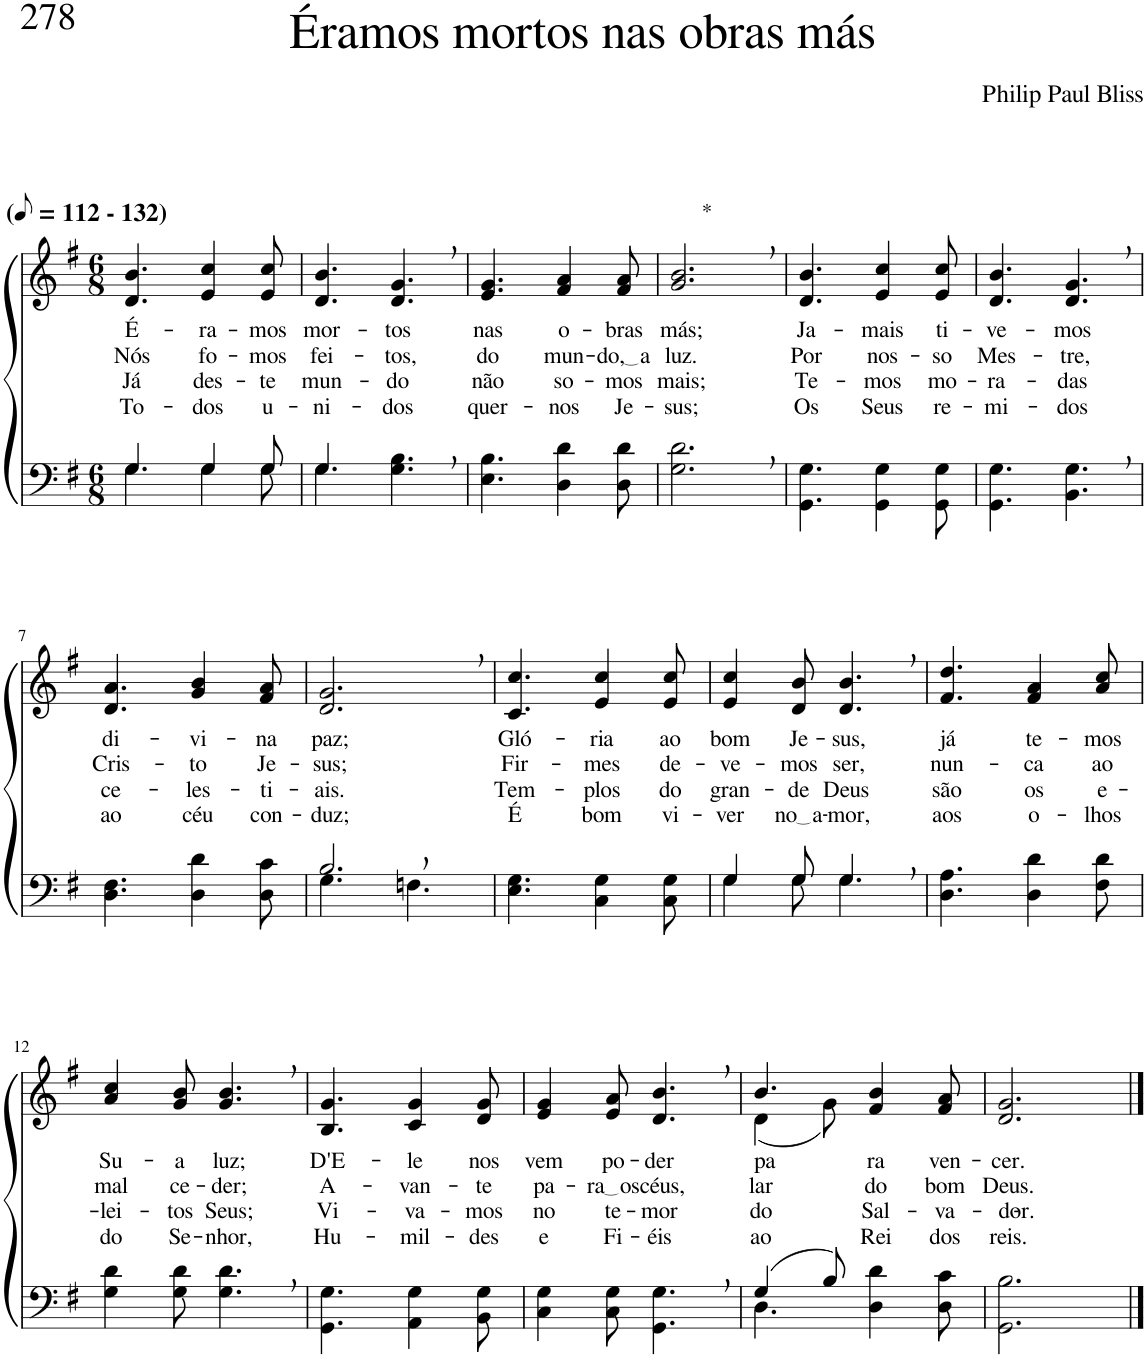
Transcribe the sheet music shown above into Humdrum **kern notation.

**kern	**kern	**text	**text	**text	**text
*part2	*part1	*part1	*part1	*part1	*part1
*staff2	*staff1	*staff1	*staff1	*staff1	*staff1
*I"Parte III e IV	*I"Parte I e II	*	*	*	*
*clefF4	*clefG2	*	*	*	*
*k[f#]	*k[f#]	*	*	*	*
*M6/8	*M6/8	*	*	*	*
*MM56	*MM56	*	*	*	*
=1	=1	=1	=1	=1	=1
*^	*	*	*	*	*
!	!	!LO:TX:a:B:t=(	!	!	!	!
!	!	!LO:TX:a:B:t=- 132)	!	!	!	!
!	!	!	!LO:LY:b	!LO:LY:b	!LO:LY:b	!LO:LY:b
4.G\	4.G/	4.d/ 4.b/	É-	Nós	Já	To-
!	!	!	!LO:LY:b	!LO:LY:b	!LO:LY:b	!LO:LY:b
4G\	4G/	4e/ 4cc/	-ra-	fo-	des-	-dos
!	!	!	!LO:LY:b	!LO:LY:b	!LO:LY:b	!LO:LY:b
8G\	8G/	8e/ 8cc/	-mos	-mos	-te	u-
=2	=2	=2	=2	=2	=2	=2
!	!	!	!LO:LY:b	!LO:LY:b	!LO:LY:b	!LO:LY:b
4.G\	4.G/	4.d/ 4.b/	mor-	fei-	mun-	-ni-
!	!	!	!LO:LY:b	!LO:LY:b	!LO:LY:b	!LO:LY:b
4.G\, 4.B\,	4.ryy	4.d/, 4.g/,	-tos	-tos,	-do	-dos
=3	=3	=3	=3	=3	=3	=3
!	!	!	!LO:LY:b	!LO:LY:b	!LO:LY:b	!LO:LY:b
*v	*v	*	*	*	*	*
4.E\ 4.B\	4.e/ 4.g/	nas	do	não	quer-
!	!	!LO:LY:b	!LO:LY:b	!LO:LY:b	!LO:LY:b
4D\ 4d\	4f#/ 4a/	o-	mun-	so-	-nos
!	!	!LO:LY:b	!LO:LY:b	!LO:LY:b	!LO:LY:b
8D\ 8d\	8f#/ 8a/	-bras	do, a	-mos	Je-
=4	=4	=4	=4	=4	=4
!	!LO:TX:a:t=*	!	!	!	!
!	!	!LO:LY:b	!LO:LY:b	!LO:LY:b	!LO:LY:b
2.G\, 2.d\,	2.g/, 2.b/,	más;	luz.	mais;	-sus;
=5	=5	=5	=5	=5	=5
!	!	!LO:LY:b	!LO:LY:b	!LO:LY:b	!LO:LY:b
4.GG\ 4.G\	4.d/ 4.b/	Ja-	Por	Te-	Os
!	!	!LO:LY:b	!LO:LY:b	!LO:LY:b	!LO:LY:b
4GG\ 4G\	4e/ 4cc/	-mais	nos-	-mos	Seus
!	!	!LO:LY:b	!LO:LY:b	!LO:LY:b	!LO:LY:b
8GG\ 8G\	8e/ 8cc/	ti-	-so	mo-	re-
=6	=6	=6	=6	=6	=6
!	!	!LO:LY:b	!LO:LY:b	!LO:LY:b	!LO:LY:b
4.GG\ 4.G\	4.d/ 4.b/	-ve-	Mes-	-ra-	-mi-
!	!	!LO:LY:b	!LO:LY:b	!LO:LY:b	!LO:LY:b
4.BB\, 4.G\,	4.d/, 4.g/,	-mos	-tre,	-das	-dos
!!LO:LB:g=z
=7	=7	=7	=7	=7	=7
*k[f#]	*k[f#]	*	*	*	*
!	!	!LO:LY:b	!LO:LY:b	!LO:LY:b	!LO:LY:b
4.D\ 4.F#\	4.d/ 4.a/	di-	Cris-	ce-	ao
!	!	!LO:LY:b	!LO:LY:b	!LO:LY:b	!LO:LY:b
4D\ 4d\	4g/ 4b/	-vi-	-to	-les-	céu
!	!	!LO:LY:b	!LO:LY:b	!LO:LY:b	!LO:LY:b
8D\ 8c\	8f#/ 8a/	-na	Je-	-ti-	con-
=8	=8	=8	=8	=8	=8
*^	*	*	*	*	*
!	!	!	!LO:LY:b	!LO:LY:b	!LO:LY:b	!LO:LY:b
2.B,/	4.G\	2.d/, 2.g/,	paz;	-sus;	-ais.	-duz;
.	4.Fn\	.	.	.	.	.
=9	=9	=9	=9	=9	=9	=9
!	!	!	!LO:LY:b	!LO:LY:b	!LO:LY:b	!LO:LY:b
*v	*v	*	*	*	*	*
4.E\ 4.G\	4.c/ 4.cc/	Gló-	Fir-	Tem-	É
!	!	!LO:LY:b	!LO:LY:b	!LO:LY:b	!LO:LY:b
4C\ 4G\	4e/ 4cc/	-ria	-mes	-plos	bom
!	!	!LO:LY:b	!LO:LY:b	!LO:LY:b	!LO:LY:b
8C\ 8G\	8e/ 8cc/	ao	de-	do	vi-
=10	=10	=10	=10	=10	=10
*^	*	*	*	*	*
!	!	!	!LO:LY:b	!LO:LY:b	!LO:LY:b	!LO:LY:b
4G\	4G/	4e/ 4cc/	bom	-ve-	gran-	-ver
!	!	!	!LO:LY:b	!LO:LY:b	!LO:LY:b	!LO:LY:b
8G\	8G/	8d/ 8b/	Je-	-mos	-de	no a
!	!	!	!LO:LY:b	!LO:LY:b	!LO:LY:b	!LO:LY:b
4.G,\	4.G/	4.d/, 4.b/,	-sus,	ser,	Deus	-mor,
=11	=11	=11	=11	=11	=11	=11
!	!	!	!LO:LY:b	!LO:LY:b	!LO:LY:b	!LO:LY:b
*v	*v	*	*	*	*	*
4.D\ 4.A\	4.f#/ 4.dd/	já	nun-	são	aos
!	!	!LO:LY:b	!LO:LY:b	!LO:LY:b	!LO:LY:b
4D\ 4d\	4f#/ 4a/	te-	-ca	os	o-
!	!	!LO:LY:b	!LO:LY:b	!LO:LY:b	!LO:LY:b
8F#\ 8d\	8a/ 8cc/	-mos	ao	e-	-lhos
!!LO:LB:g=z
=12	=12	=12	=12	=12	=12
*k[f#]	*	*	*	*	*
!	!	!LO:LY:b	!LO:LY:b	!LO:LY:b	!LO:LY:b
4G\ 4d\	4a/ 4cc/	Su-	mal	-lei-	do
!	!	!LO:LY:b	!LO:LY:b	!LO:LY:b	!LO:LY:b
8G\ 8d\	8g/ 8b/	-a	ce-	-tos	Se-
!	!	!LO:LY:b	!LO:LY:b	!LO:LY:b	!LO:LY:b
4.G\, 4.d\,	4.g/, 4.b/,	luz;	-der;	Seus;	-nhor,
=13	=13	=13	=13	=13	=13
!	!	!LO:LY:b	!LO:LY:b	!LO:LY:b	!LO:LY:b
4.GG\ 4.G\	4.B/ 4.g/	D'E-	A-	Vi-	Hu-
!	!	!LO:LY:b	!LO:LY:b	!LO:LY:b	!LO:LY:b
4AA\ 4G\	4c/ 4g/	-le	-van-	-va-	-mil-
!	!	!LO:LY:b	!LO:LY:b	!LO:LY:b	!LO:LY:b
8BB\ 8G\	8d/ 8g/	nos	-te	-mos	-des
=14	=14	=14	=14	=14	=14
!	!	!LO:LY:b	!LO:LY:b	!LO:LY:b	!LO:LY:b
4C\ 4G\	4e/ 4g/	vem	pa-	no	e
!	!	!LO:LY:b	!LO:LY:b	!LO:LY:b	!LO:LY:b
8C\ 8G\	8e/ 8a/	po-	ra os	te-	Fi-
!	!	!LO:LY:b	!LO:LY:b	!LO:LY:b	!LO:LY:b
4.GG\, 4.G\,	4.d/, 4.b/,	-der	céus,	-mor	-éis
=15	=15	=15	=15	=15	=15
*^	*^	*	*	*	*
!	!	!	!	!LO:LY:b	!LO:LY:b	!LO:LY:b	!LO:LY:b
(4G/	4.D\	4.b/	(4d\	pa-	lar	do	ao
8B/)	.	.	8g\)	.	.	.	.
!	!	!	!	!LO:LY:b	!LO:LY:b	!LO:LY:b	!LO:LY:b
4ryy	4D\ 4d\	4f#/ 4b/	4.ryy	-ra	do	Sal-	Rei
!	!	!	!	!LO:LY:b	!LO:LY:b	!LO:LY:b	!LO:LY:b
8ryy	8D\ 8c\	8f#/ 8a/	.	ven-	bom	-va-	dos
*	*	*v	*v	*	*	*	*
=16	=16	=16	=16	=16	=16	=16
!	!	!	!LO:LY:b	!LO:LY:b	!LO:LY:b	!LO:LY:b
*v	*v	*	*	*	*	*
2.GG\ 2.B\	2.d/ 2.g/	-cer.	Deus.	-dor.-	reis.
==	==	==	==	==	==
*-	*-	*-	*-	*-	*-
